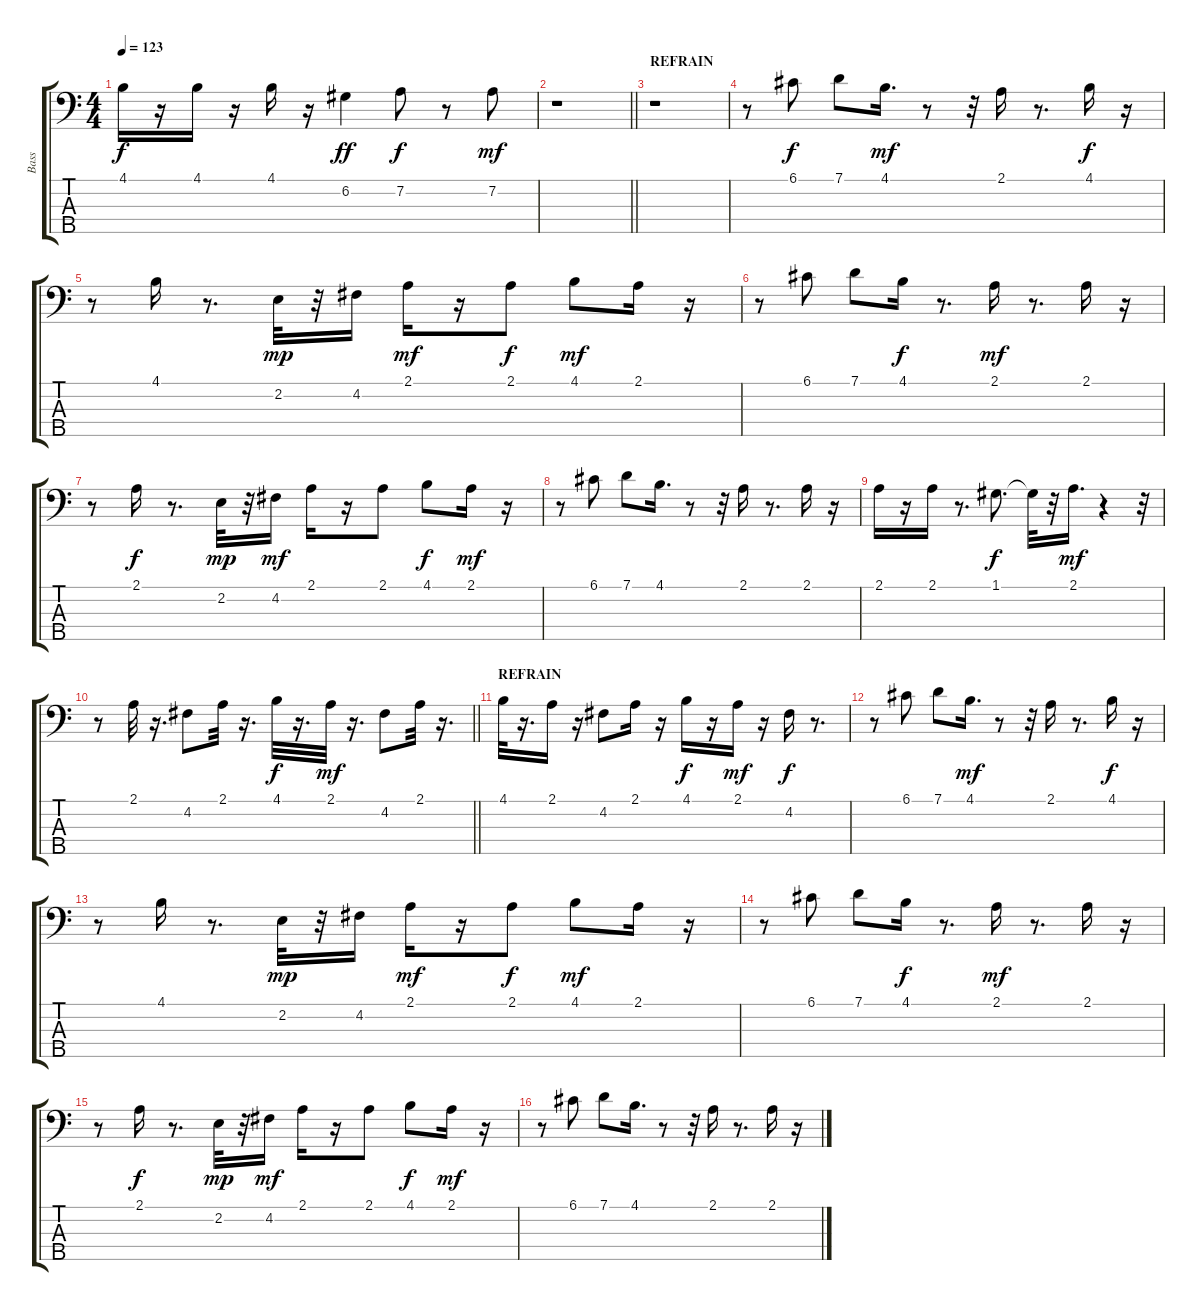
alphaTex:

\track ("Bass" "Bass") {instrument slapbass1}
\staff {score tabs}
\tuning (G2 D2 A1 E1 B0) {hide}
\ts (4 4)
\tempo 123
\clef f4
\ks c
4.1{t}.16{dy f} r.16 4.1.16 r.16 4.1.16 r.16 6.2.4{dy ff} 7.2.8{dy f} r.8 7.2.8{dy mf} |
\barLineRight lightlight
r.1 |
\section ("" "REFRAIN")
r.1 |
r.8 6.1.8{dy f} 7.1.8 4.1.16{d dy mf} r.8 r.32 2.1.16 r.8{d} 4.1.16{dy f} r.16 |
r.8 4.1.16 r.8{d} 2.2.32{dy mp} r.32 4.2.16 2.1.16{dy mf} r.16 2.1.8{dy f} 4.1.8{dy mf} 2.1.16 r.16 |
r.8 6.1.8 7.1.8 4.1.16{dy f} r.8{d} 2.1.16{dy mf} r.8{d} 2.1.16 r.16 |
r.8 2.1.16{dy f} r.8{d} 2.2.32{dy mp} r.32 4.2.16{dy mf} 2.1.16 r.16 2.1.8 4.1.8{dy f} 2.1.16{dy mf} r.16 |
r.8 6.1.8 7.1.8 4.1.16{d} r.8 r.32 2.1.16 r.8{d} 2.1.16 r.16 |
2.1.16 r.16 2.1.16 r.8{d} 1.1.8{d dy f} 1.1{t}.32 r.32 2.1.16{d dy mf} r.4 r.32 |
\barLineRight lightlight
r.8 2.1.32 r.16{d} 4.2.8 2.1.32 r.16{d} 4.1.32{dy f} r.16{d} 2.1.32{dy mf} r.16{d} 4.2.8 2.1.32 r.16{d} |
\section ("" "REFRAIN")
4.1.32 r.16{d} 2.1.16 r.16 4.2.8 2.1.16 r.16 4.1.16{dy f} r.16 2.1.16{dy mf} r.16 4.2.16{dy f} r.8{d} |
r.8 6.1.8 7.1.8 4.1.16{d dy mf} r.8 r.32 2.1.16 r.8{d} 4.1.16{dy f} r.16 |
r.8 4.1.16 r.8{d} 2.2.32{dy mp} r.32 4.2.16 2.1.16{dy mf} r.16 2.1.8{dy f} 4.1.8{dy mf} 2.1.16 r.16 |
r.8 6.1.8 7.1.8 4.1.16{dy f} r.8{d} 2.1.16{dy mf} r.8{d} 2.1.16 r.16 |
r.8 2.1.16{dy f} r.8{d} 2.2.32{dy mp} r.32 4.2.16{dy mf} 2.1.16 r.16 2.1.8 4.1.8{dy f} 2.1.16{dy mf} r.16 |
r.8 6.1.8 7.1.8 4.1.16{d} r.8 r.32 2.1.16 r.8{d} 2.1.16 r.16
